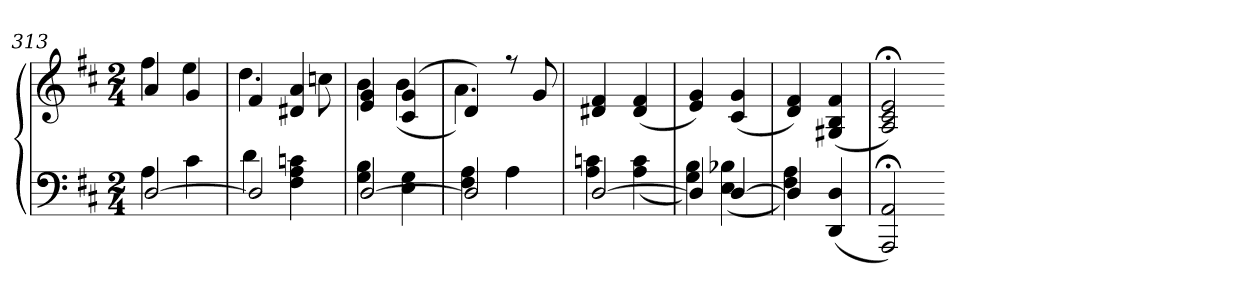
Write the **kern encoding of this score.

**kern	**kern
*part1	*part1
*staff2	*staff1
*clefF4	*clefG2
*k[f#c#]	*k[f#c#]
*D:	*D:
*M2/4	*M2/4
=313	=313
*^	*^
[2D	4A	4a	4ff#
.	4c#	4g	4ee
=314	=314	=314	=314
2D]	4d	4f#	4.dd
.	4F# 4A 4cn	4d#X 4a	.
.	.	.	8ccn
=315	=315	=315	=315
[2D	4G 4B	4e 4g	4b
.	4E 4G	(4c# 4g	(4b
=316	=316	=316	=316
2D]	4F# 4A	4d)	4.a)
.	4A	8r	.
.	.	8g	8ryy
*	*	*v	*v
=317	=317	=317
[2D	4A 4cn	4d#X 4f#
.	(4A 4c	(4d# 4f#
=318	=318	=318
4D]	4G 4B)	4e 4g)
[4D	(4E 4B-X	(4c# 4g
=319	=319	=319
4D]	4F# 4A)	4d 4f#)
(4DD 4D	4ryy	(4G#X 4B 4f#
*v	*v	*
=320	=320
2AAA;< 2AA;<)	2A;< 2c#;< 2e;<)
=-	=-
*-	*-
